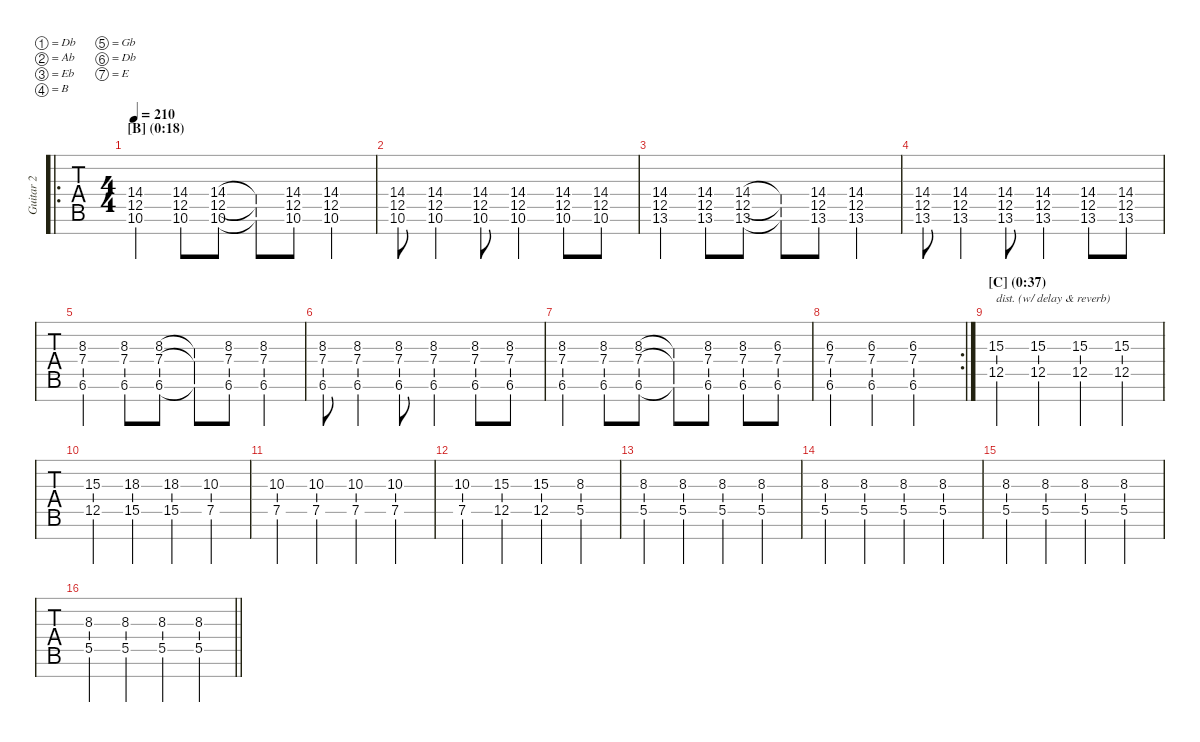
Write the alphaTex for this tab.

\defaultSystemsLayout 4
\hideDynamics
\bracketExtendMode nobrackets
\multiTrackTrackNamePolicy allsystems
\firstSystemTrackNameMode fullname
\otherSystemsTrackNameMode fullname
\track ("Guitar 2" "Gtr. 2") {instrument overdrivenguitar}
\staff {tabs}
\tuning (Db4 Ab3 Eb3 B2 Gb2 Db2 E1)
\ro
\ts (4 4)
\section ("" "[B] (0:18)")
\tempo 210
\clef g2
\ks c
(14.4{acc #} 12.5{acc #} 10.6).4{dy p} (14.4{acc #} 12.5{acc #} 10.6).8 (14.4{acc #} 12.5{acc #} 10.6).8 (14.4{t acc #} 12.5{t acc #} 10.6{t}).8 (14.4{acc #} 12.5{acc #} 10.6).8 (14.4{acc #} 12.5{acc #} 10.6).4 |
(14.4{acc #} 12.5{acc #} 10.6).8 (14.4{acc #} 12.5{acc #} 10.6).4 (14.4{acc #} 12.5{acc #} 10.6).8 (14.4{acc #} 12.5{acc #} 10.6).4 (14.4{acc #} 12.5{acc #} 10.6).8 (14.4{acc #} 12.5{acc #} 10.6).8 |
(14.4{acc #} 12.5{acc #} 13.6).4 (14.4{acc #} 12.5{acc #} 13.6).8 (14.4{acc #} 12.5{acc #} 13.6).8 (14.4{t acc #} 12.5{t acc #} 13.6{t}).8 (14.4{acc #} 12.5{acc #} 13.6).8 (14.4{acc #} 12.5{acc #} 13.6).4 |
(14.4{acc #} 12.5{acc #} 13.6).8 (14.4{acc #} 12.5{acc #} 13.6).4 (14.4{acc #} 12.5{acc #} 13.6).8 (14.4{acc #} 12.5{acc #} 13.6).4 (14.4{acc #} 12.5{acc #} 13.6).8 (14.4{acc #} 12.5{acc #} 13.6).8 |
(8.3 7.4{acc #} 6.6).4 (8.3 7.4{acc #} 6.6).8 (8.3 7.4{acc #} 6.6).8 (8.3{t} 7.4{t acc #} 6.6{t}).8 (8.3 7.4{acc #} 6.6).8 (8.3 7.4{acc #} 6.6).4 |
(8.3 7.4{acc #} 6.6).8 (8.3 7.4{acc #} 6.6).4 (8.3 7.4{acc #} 6.6).8 (8.3 7.4{acc #} 6.6).4 (8.3 7.4{acc #} 6.6).8 (8.3 7.4{acc #} 6.6).8 |
(8.3 7.4{acc #} 6.6).4 (8.3 7.4{acc #} 6.6).8 (8.3 7.4{acc #} 6.6).8 (8.3{t} 7.4{t acc #} 6.6{t}).8 (8.3 7.4{acc #} 6.6).8 (8.3 7.4{acc #} 6.6).8 (6.3 7.4{acc #} 6.6).8 |
\rc 2
(6.3 7.4{acc #} 6.6).4 (6.3 7.4{acc #} 6.6).4 (6.3 7.4{acc #} 6.6).2 |
\section ("" "[C] (0:37)")
(15.3{acc #} 12.5{acc #}).4{txt "dist. (w/ delay & reverb)" dy mf instrument overdrivenguitar} (15.3{acc #} 12.5{acc #}).4 (15.3{acc #} 12.5{acc #}).4 (15.3{acc #} 12.5{acc #}).4 |
(15.3{acc #} 12.5{acc #}).4 (18.3 15.5).4 (18.3 15.5).4 (10.3{acc #} 7.5{acc #}).4 |
(10.3{acc #} 7.5{acc #}).4 (10.3{acc #} 7.5{acc #}).4 (10.3{acc #} 7.5{acc #}).4 (10.3{acc #} 7.5{acc #}).4 |
(10.3{acc #} 7.5{acc #}).4 (15.3{acc #} 12.5{acc #}).4 (15.3{acc #} 12.5{acc #}).4 (8.3 5.5).4 |
(8.3 5.5).4 (8.3 5.5).4 (8.3 5.5).4 (8.3 5.5).4 |
(8.3 5.5).4 (8.3 5.5).4 (8.3 5.5).4 (8.3 5.5).4 |
(8.3 5.5).4 (8.3 5.5).4 (8.3 5.5).4 (8.3 5.5).4 |
\barLineRight lightlight
(8.3 5.5).4 (8.3 5.5).4 (8.3 5.5).4 (8.3 5.5).4
